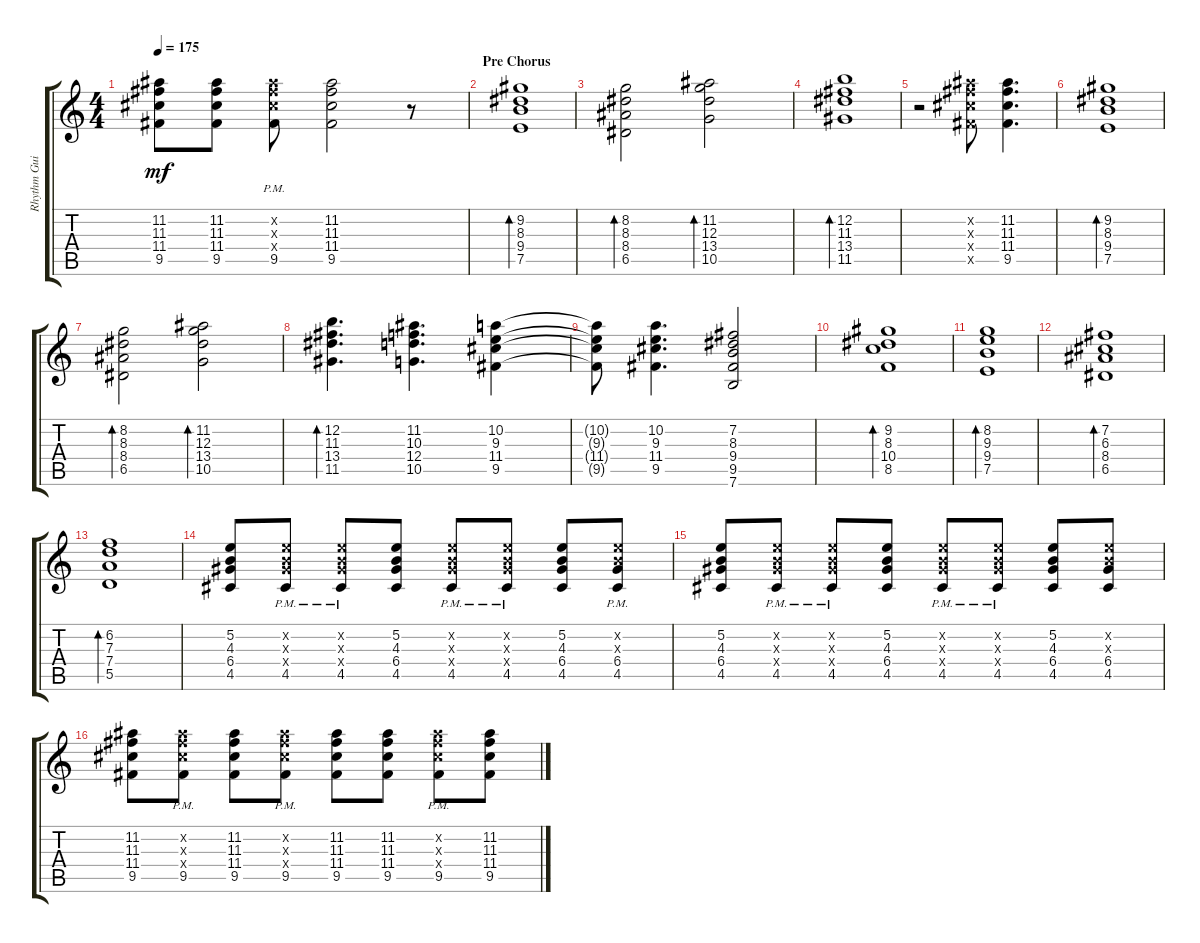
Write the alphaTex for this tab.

\track ("Rhythm Guitar" "Rhythm Gui") {instrument electricguitarclean}
\staff {score tabs}
\tuning (E4 B3 G3 D3 A2 E2) {hide}
\ts (4 4)
\tempo 175
\clef g2
\ks c
(11.2{t} 11.3{t} 11.4{t} 9.5{t}).8{dy mf} (11.2 11.3 11.4 9.5).8 (11.2{x} 11.3{x} 11.4{x} 9.5{pm}).8 (11.2 11.3 11.4 9.5).2 r.8 |
\section ("" "Pre Chorus")
(9.2 8.3 9.4 7.5).1{bd 60} |
(8.2 8.3 8.4 6.5).2{bd 60} (11.2 12.3 13.4 10.5).2{bd 60} |
(12.2 11.3 13.4 11.5).1{bd 60} |
r.2 (11.2{x} 11.3{x} 11.4{x} 9.5{x}).8 (11.2 11.3 11.4 9.5).4{d} |
(9.2 8.3 9.4 7.5).1{bd 60} |
(8.2 8.3 8.4 6.5).2{bd 60} (11.2 12.3 13.4 10.5).2{bd 60} |
(12.2 11.3 13.4 11.5).4{d bd 60} (11.2 10.3 12.4 10.5).4{d} (10.2 9.3 11.4 9.5).4 |
(10.2{t} 9.3{t} 11.4{t} 9.5{t}).8 (10.2 9.3 11.4 9.5).4{d} (7.2 8.3 9.4 9.5 7.6).2 |
(9.2 8.3 10.4 8.5).1{bd 60} |
(8.2 9.3 9.4 7.5).1{bd 60} |
(7.2 6.3 8.4 6.5).1{bd 60} |
(6.2 7.3 7.4 5.5).1{bd 60} |
(5.2 4.3 6.4 4.5).8 (5.2{x} 4.3{x} 6.4{x} 4.5{pm}).8 (5.2{x} 4.3{x} 6.4{x} 4.5{pm}).8 (5.2 4.3 6.4 4.5).8 (5.2{x} 4.3{x} 6.4{x} 4.5{pm}).8 (5.2{x} 4.3{x} 6.4{x} 4.5{pm}).8 (5.2 4.3 6.4 4.5).8 (5.2{x} 4.3{x} 6.4 4.5{pm}).8 |
(5.2 4.3 6.4 4.5).8 (5.2{x} 4.3{x} 6.4{x} 4.5{pm}).8 (5.2{x} 4.3{x} 6.4{x} 4.5{pm}).8 (5.2 4.3 6.4 4.5).8 (5.2{x} 4.3{x} 6.4{x} 4.5{pm}).8 (5.2{x} 4.3{x} 6.4{x} 4.5{pm}).8 (5.2 4.3 6.4 4.5).8 (5.2{x} 4.3{x} 6.4 4.5).8 |
(11.2 11.3 11.4 9.5).8 (11.2{x} 11.3{x} 11.4{x} 9.5{pm}).8 (11.2 11.3 11.4 9.5).8 (11.2{x} 11.3{x} 11.4{x} 9.5{pm}).8 (11.2 11.3 11.4 9.5).8 (11.2 11.3 11.4 9.5).8 (11.2{x} 11.3{x} 11.4{x} 9.5{pm}).8 (11.2 11.3 11.4 9.5).8
